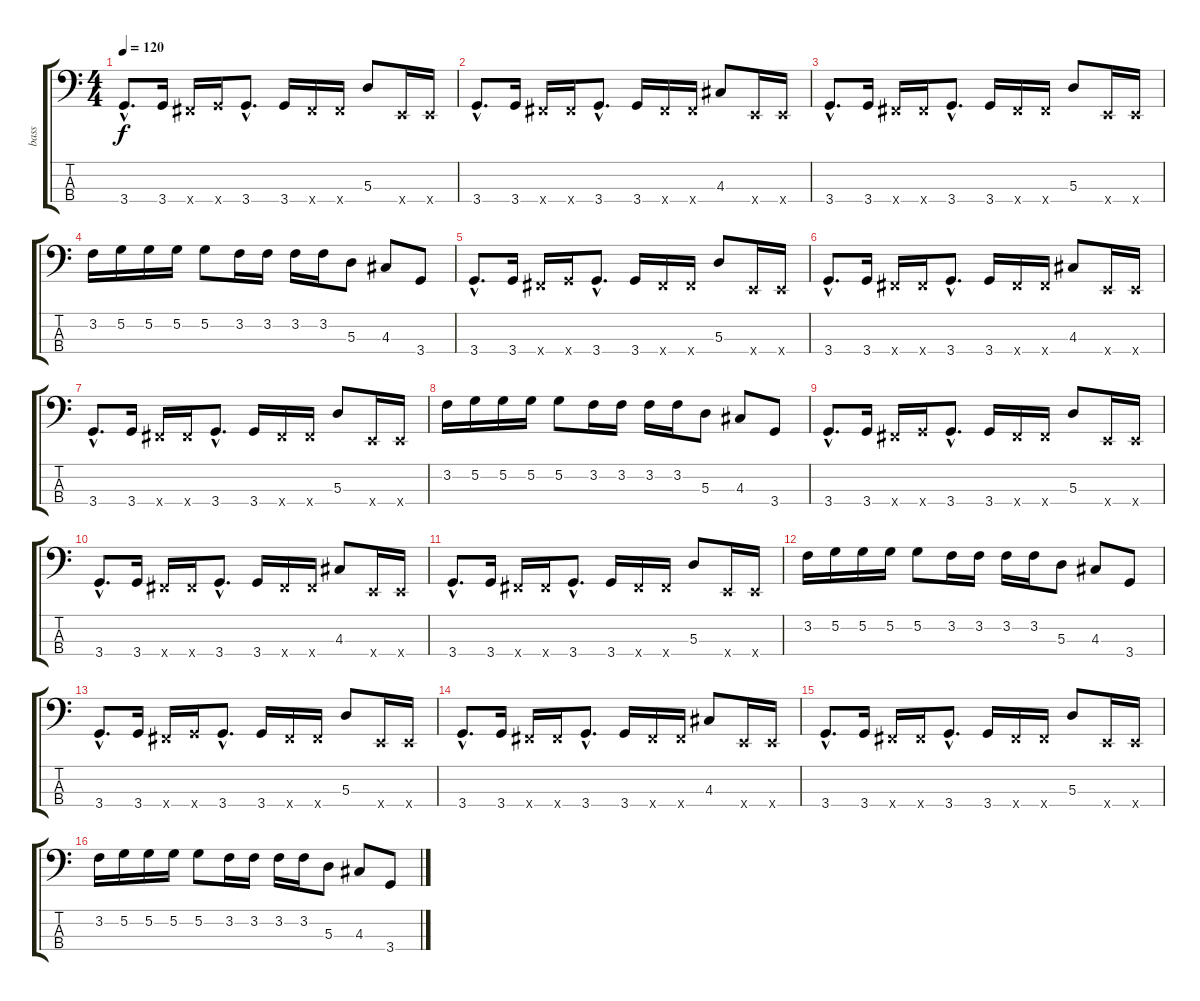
\track ("bass" "bass") {instrument electricbassfinger}
\staff {score tabs}
\tuning (G2 D2 A1 E1) {hide}
\ts (4 4)
\tempo 120
\clef f4
\ks c
3.4{hac}.8{d dy f} 3.4.16 2.4{x}.16 3.4{x}.16 3.4{hac}.8{d} 3.4.16 2.4{x}.16 2.4{x}.16 5.3.8 0.4{x}.16 0.4{x}.16 |
3.4{hac}.8{d} 3.4.16 2.4{x}.16 2.4{x}.16 3.4{hac}.8{d} 3.4.16 2.4{x}.16 2.4{x}.16 4.3.8 0.4{x}.16 0.4{x}.16 |
3.4{hac}.8{d} 3.4.16 2.4{x}.16 2.4{x}.16 3.4{hac}.8{d} 3.4.16 2.4{x}.16 2.4{x}.16 5.3.8 0.4{x}.16 0.4{x}.16 |
3.2.16 5.2.16 5.2.16 5.2.16 5.2.8 3.2.16 3.2.16 3.2.16 3.2.16 5.3.8 4.3.8 3.4.8 |
3.4{hac}.8{d} 3.4.16 2.4{x}.16 3.4{x}.16 3.4{hac}.8{d} 3.4.16 2.4{x}.16 2.4{x}.16 5.3.8 0.4{x}.16 0.4{x}.16 |
3.4{hac}.8{d} 3.4.16 2.4{x}.16 2.4{x}.16 3.4{hac}.8{d} 3.4.16 2.4{x}.16 2.4{x}.16 4.3.8 0.4{x}.16 0.4{x}.16 |
3.4{hac}.8{d} 3.4.16 2.4{x}.16 2.4{x}.16 3.4{hac}.8{d} 3.4.16 2.4{x}.16 2.4{x}.16 5.3.8 0.4{x}.16 0.4{x}.16 |
3.2.16 5.2.16 5.2.16 5.2.16 5.2.8 3.2.16 3.2.16 3.2.16 3.2.16 5.3.8 4.3.8 3.4.8 |
3.4{hac}.8{d} 3.4.16 2.4{x}.16 3.4{x}.16 3.4{hac}.8{d} 3.4.16 2.4{x}.16 2.4{x}.16 5.3.8 0.4{x}.16 0.4{x}.16 |
3.4{hac}.8{d} 3.4.16 2.4{x}.16 2.4{x}.16 3.4{hac}.8{d} 3.4.16 2.4{x}.16 2.4{x}.16 4.3.8 0.4{x}.16 0.4{x}.16 |
3.4{hac}.8{d} 3.4.16 2.4{x}.16 2.4{x}.16 3.4{hac}.8{d} 3.4.16 2.4{x}.16 2.4{x}.16 5.3.8 0.4{x}.16 0.4{x}.16 |
3.2.16 5.2.16 5.2.16 5.2.16 5.2.8 3.2.16 3.2.16 3.2.16 3.2.16 5.3.8 4.3.8 3.4.8 |
3.4{hac}.8{d} 3.4.16 2.4{x}.16 3.4{x}.16 3.4{hac}.8{d} 3.4.16 2.4{x}.16 2.4{x}.16 5.3.8 0.4{x}.16 0.4{x}.16 |
3.4{hac}.8{d} 3.4.16 2.4{x}.16 2.4{x}.16 3.4{hac}.8{d} 3.4.16 2.4{x}.16 2.4{x}.16 4.3.8 0.4{x}.16 0.4{x}.16 |
3.4{hac}.8{d} 3.4.16 2.4{x}.16 2.4{x}.16 3.4{hac}.8{d} 3.4.16 2.4{x}.16 2.4{x}.16 5.3.8 0.4{x}.16 0.4{x}.16 |
3.2.16 5.2.16 5.2.16 5.2.16 5.2.8 3.2.16 3.2.16 3.2.16 3.2.16 5.3.8 4.3.8 3.4.8
